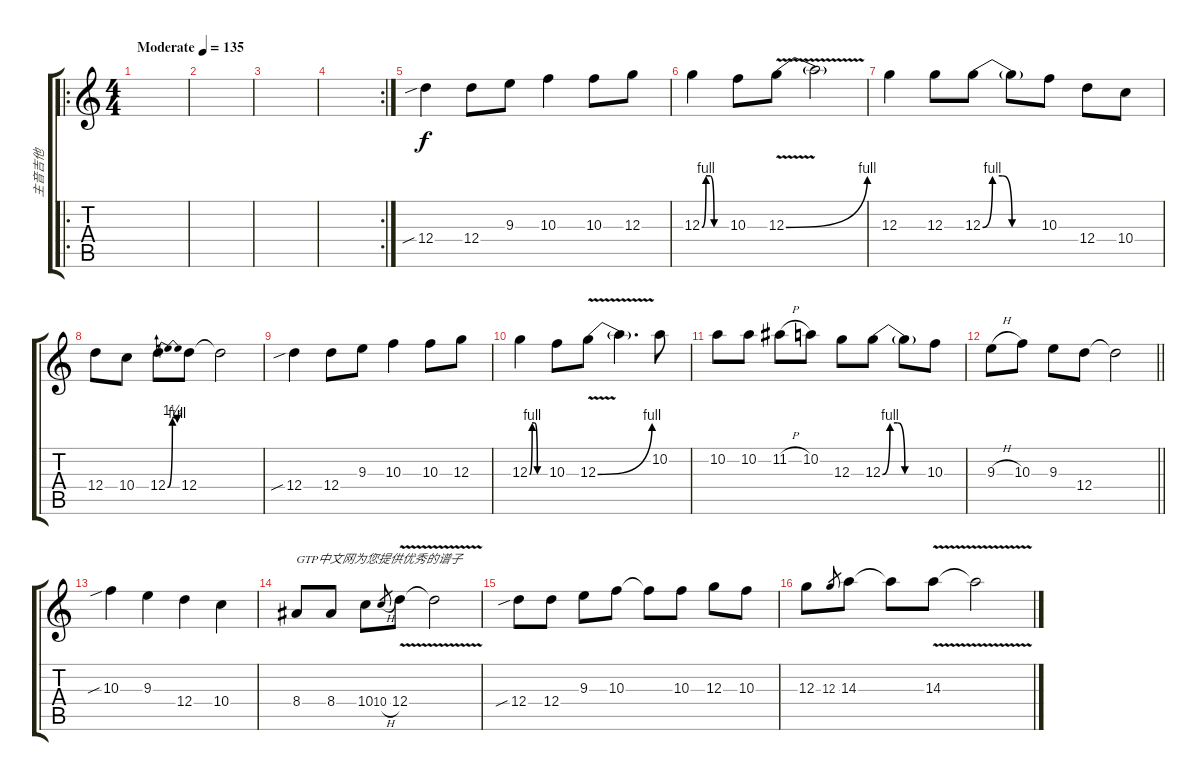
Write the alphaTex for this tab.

\track ("主音吉他" "主音吉他") {instrument overdrivenguitar}
\staff {score tabs}
\tuning (E4 B3 G3 D3 A2 E2) {hide}
\ro
\ts (4 4)
\tempo (135 "Moderate")
\clef g2
\ks c
|
|
|
\rc 2
|
12.4{sib}.4 12.4.8 9.3.8 10.3.4 10.3.8 12.3.8 |
12.3{be (custom 0 0 10 4 20 4 30 0 60 0)}.4 10.3.8 12.3{be (bend 0 0 60 4) v}.8 12.3{t}.2 |
12.3.4 12.3.8 12.3{be (custom 0 0 10 4 20 4 30 0 60 0)}.8 12.3{t}.8 10.3.8 12.4.8 10.4.8 |
12.4.8 10.4.8 12.4{be (bendrelease 0 0 15 5 15 5 60 4)}.8 12.4.8 12.4{t}.2 |
12.4{sib}.4 12.4.8 9.3.8 10.3.4 10.3.8 12.3.8 |
12.3{be (custom 0 0 10 4 20 4 30 0 60 0)}.4 10.3.8 12.3{be (bend 0 0 60 4) v}.8 12.3{t}.4{d} 10.2.8 |
10.2.8 10.2.8 11.2{h}.8 10.2.8 12.3.8 12.3{be (custom 0 0 10 4 20 4 30 0 60 0)}.8 12.3{t}.8 10.3.8 |
\barLineRight lightlight
9.3{h}.8 10.3.8 9.3.8 12.4.8 12.4{t}.2 |
\section ("" "")
10.3{sib}.4 9.3.4 12.4.4 10.4.4 |
8.4.8{txt "GTP中文网为您提供优秀的谱子"} 8.4.8 10.4.8 10.4{h}.8{gr} 12.4{v}.8 12.4{t}.2 |
12.4{sib}.8 12.4.8 9.3.8 10.3.8 10.3{t}.8 10.3.8 12.3.8 10.3.8 |
12.3.8 12.3.8{gr} 14.3.8 14.3{t}.8 14.3{v}.8 14.3{t}.2
